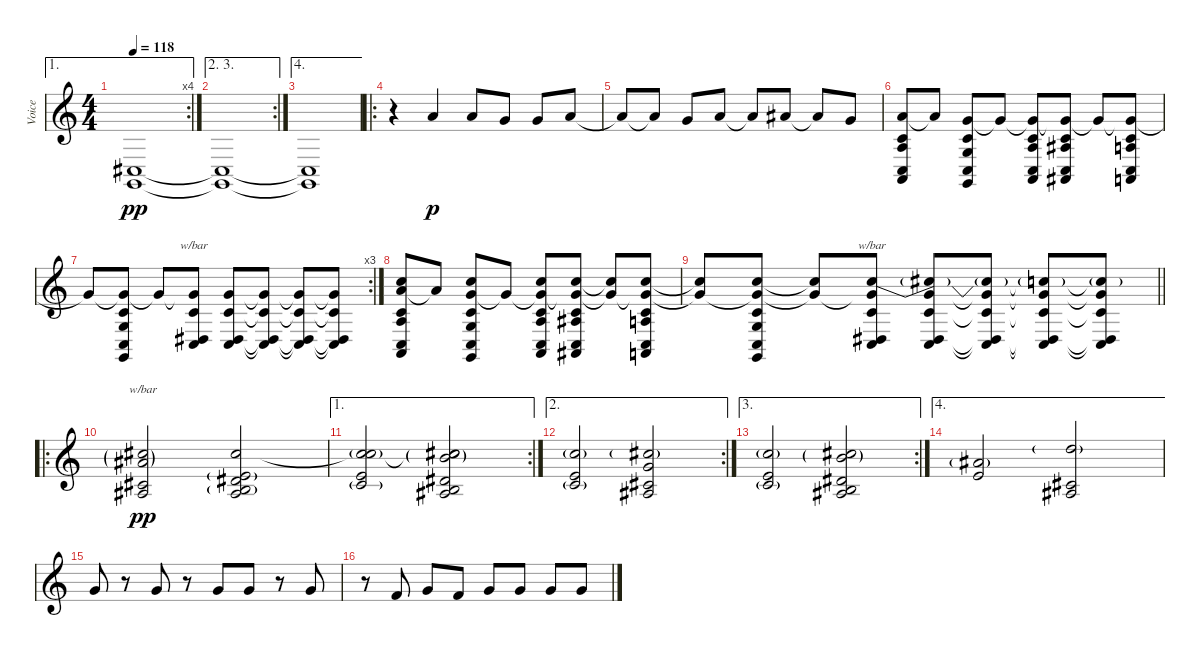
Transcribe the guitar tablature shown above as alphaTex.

\track ("Voice" "Voice") {instrument choiraahs}
\staff {score}
\tuning (E4 B3 G3 D3 A2 E2) {hide}
\ae 1
\rc 4
\ts (4 4)
\tempo 118
\clef g2
\ks c
(4.5{t} 3.6{t}).1{dy pp} |
\ae (2 3)
\rc 2
(4.5{t} 3.6{t}).1 |
\ae 4
(4.5{t} 3.6{t}).1 |
\ro
r.4 10.2.4{dy p} 10.2.8 8.2.8 8.2.8 10.2.8 |
10.2{t}.8 10.2{t}.8 8.2.8 10.2.8 10.2{t}.8 11.2.8 11.2{t}.8 8.2.8 |
(10.2 5.3 7.4 3.5 5.6).8 10.2{t}.8 (8.2 5.3 5.4 3.5 3.6).8 8.2{t}.8 (8.2{t} 5.3 7.4 3.5 5.6).8 (8.2{t} 5.3 8.4 3.5 6.6).8 8.2{t}.8 (8.2{t} 5.3 7.4 3.5 5.6).8 |
\rc 3
8.2{t}.8 (8.2{t} 5.3 5.4 3.5 3.6).8 8.2{t}.8 (8.2{t} 5.3 1.4 3.5).8{tbe (custom default 0 0 20 0 40 -2 60 -2)} (8.2{t} 5.3{t} 1.4{t} 3.5{t}).8 (8.2{t} 5.3{t} 1.4{t} 3.5{t}).8 (8.2{t} 5.3{t} 1.4{t} 3.5{t}).8 (8.2{t} 5.3{t} 1.4{t} 3.5{t}).8 |
(8.1 10.2 5.3 7.4 3.5 5.6).8 10.2{t}.8 (8.1 8.2 5.3 5.4 3.5 3.6).8 8.2{t}.8 (8.1 8.2{t} 5.3 7.4 3.5 5.6).8 (8.1 8.2{t} 5.3 8.4 3.5 6.6).8 (8.1{t} 8.2{t}).8 (8.1 8.2{t} 5.3 7.4 3.5 5.6).8 |
\barLineRight lightlight
(8.1{t} 8.2{t}).8 (8.1 8.2{t} 5.3 5.4 3.5 3.6).8 (8.1{t} 8.2{t}).8 (8.1{be (bend 0 0 60 2)} 8.2{t} 5.3 1.4 3.5).8{tbe (custom default 0 0 20 0 40 -2 60 -2)} (8.1{t} 8.2{t} 5.3{t} 1.4{t} 3.5{t}).8 (8.1{t} 8.2{t} 5.3{t} 1.4{t} 3.5{t}).8 (8.1{t} 8.2{t} 5.3{t} 1.4{t} 3.5{t}).8 (8.1{t} 8.2{t} 5.3{t} 1.4{t} 3.5{t}).8 |
\ro
(9.1{g} 11.2{g} 11.4 13.5).2{tbe (custom default 0 0 45 0 60 -2) dy pp} (9.1{t} 5.2{g} 8.3 8.4 14.5{g}).2 |
\ae 1
\rc 2
(9.1{t} 13.2{g} 14.4 15.5{g}).2 (9.1{t} 14.2{g} 16.3{g} 13.4 14.5 18.6).2 |
\ae 2
\rc 2
(8.1{g} 9.3 10.4{g}).2 (9.1{g} 2.2 3.3 17.4).2 |
\ae 3
\rc 2
(8.1{g} 9.3 10.4{g}).2 (9.1{g} 12.2{g} 8.3 9.4 13.5).2 |
\ae 4
(6.1{g} 9.3).2 (10.1{g} 2.2 3.3).2 |
3.1.8 r.8 3.1.8 r.8 3.1.8 3.1.8 r.8 3.1.8 |
r.8 1.1.8 3.1.8 1.1.8 3.1.8 3.1.8 3.1.8 3.1.8
